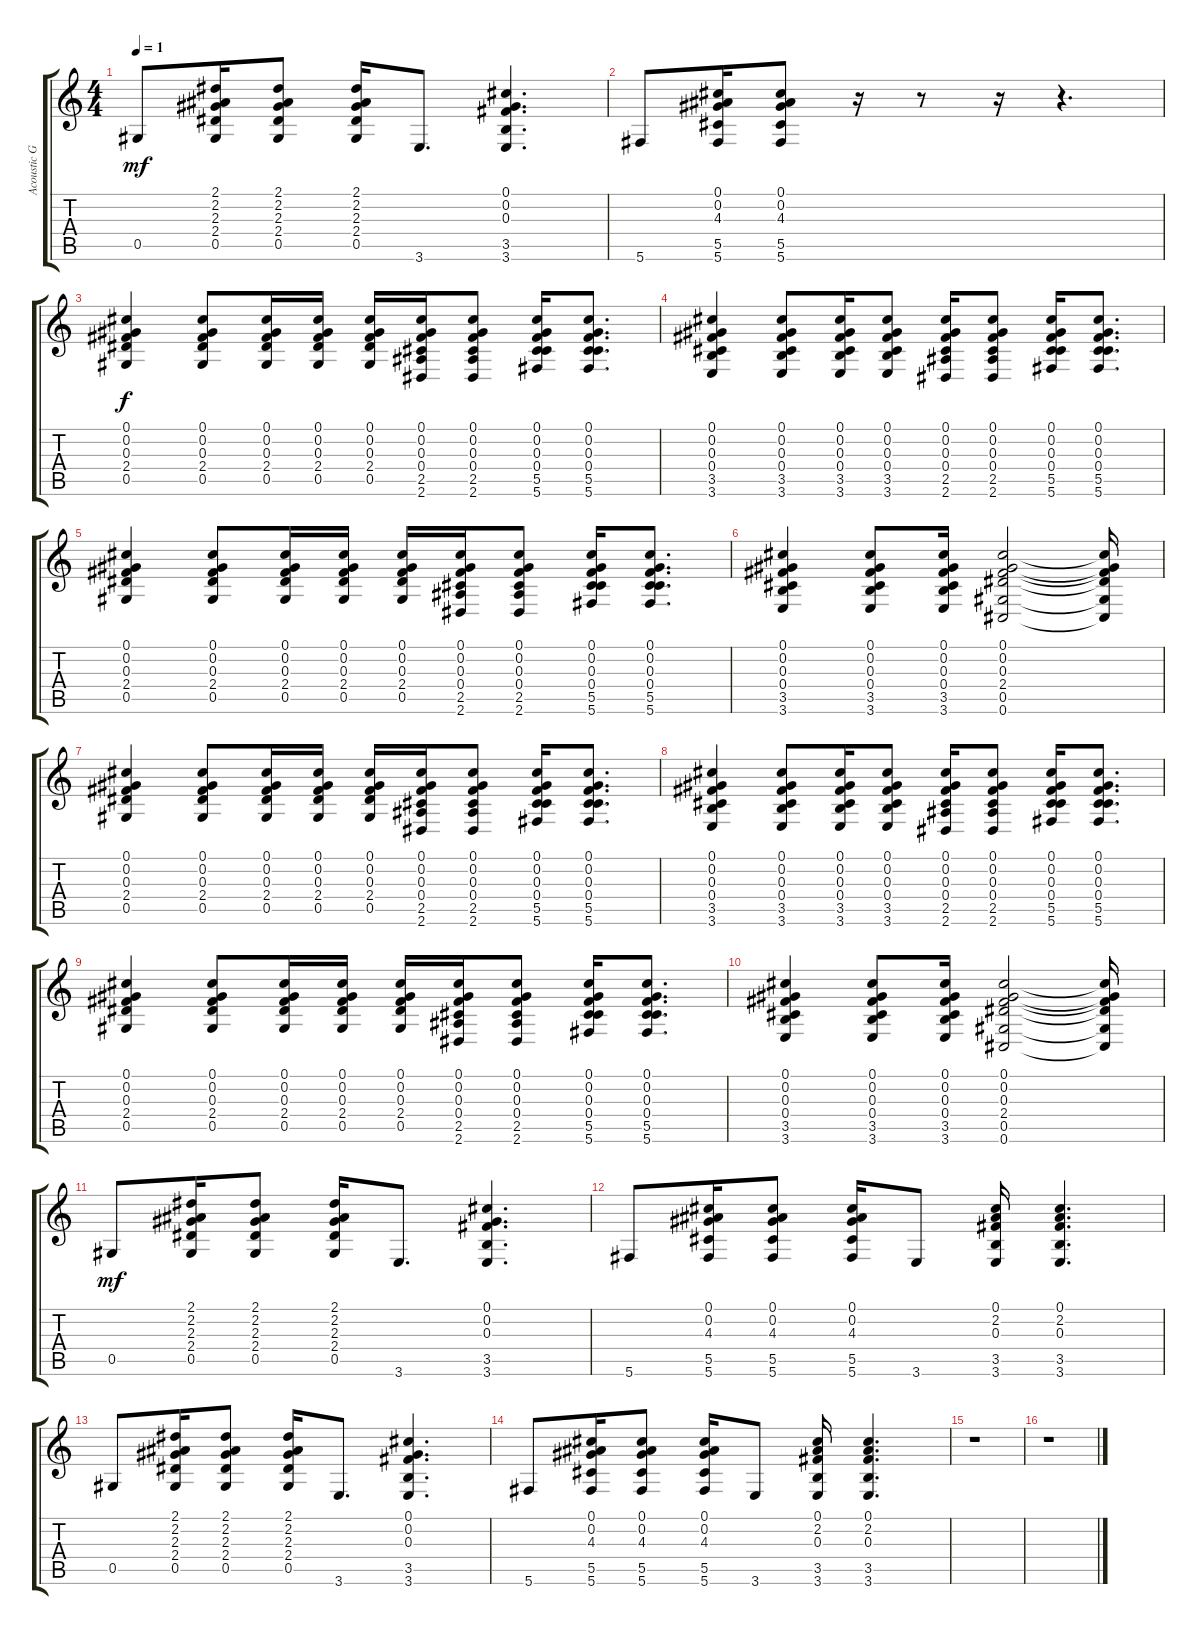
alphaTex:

\track ("Acoustic Guitar" "Acoustic G") {instrument acousticguitarsteel}
\staff {score tabs}
\tuning (Db4 Ab3 Gb3 Db3 Ab2 Db2) {hide}
\ts (4 4)
\tempo 1
\clef g2
\ks c
0.5.8{dy mf} (2.1 2.2 2.3 2.4 0.5).16 (2.1 2.2 2.3 2.4 0.5).8 (2.1 2.2 2.3 2.4 0.5).16 3.6.8{d} (0.1 0.2 0.3 3.5 3.6).4{d} |
5.6.8 (0.1 0.2 4.3 5.5 5.6).16 (0.1 0.2 4.3 5.5 5.6).8 r.16 r.8 r.16 r.4{d} |
(0.1 0.2 0.3 2.4 0.5).4{dy f} (0.1 0.2 0.3 2.4 0.5).8 (0.1 0.2 0.3 2.4 0.5).16 (0.1 0.2 0.3 2.4 0.5).16 (0.1 0.2 0.3 2.4 0.5).16 (0.1 0.2 0.3 0.4 2.5 2.6).16 (0.1 0.2 0.3 0.4 2.5 2.6).8 (0.1 0.2 0.3 0.4 5.5 5.6).16 (0.1 0.2 0.3 0.4 5.5 5.6).8{d} |
(0.1 0.2 0.3 0.4 3.5 3.6).4 (0.1 0.2 0.3 0.4 3.5 3.6).8 (0.1 0.2 0.3 0.4 3.5 3.6).16 (0.1 0.2 0.3 0.4 3.5 3.6).8 (0.1 0.2 0.3 0.4 2.5 2.6).16 (0.1 0.2 0.3 0.4 2.5 2.6).8 (0.1 0.2 0.3 0.4 5.5 5.6).16 (0.1 0.2 0.3 0.4 5.5 5.6).8{d} |
(0.1 0.2 0.3 2.4 0.5).4 (0.1 0.2 0.3 2.4 0.5).8 (0.1 0.2 0.3 2.4 0.5).16 (0.1 0.2 0.3 2.4 0.5).16 (0.1 0.2 0.3 2.4 0.5).16 (0.1 0.2 0.3 0.4 2.5 2.6).16 (0.1 0.2 0.3 0.4 2.5 2.6).8 (0.1 0.2 0.3 0.4 5.5 5.6).16 (0.1 0.2 0.3 0.4 5.5 5.6).8{d} |
(0.1 0.2 0.3 0.4 3.5 3.6).4 (0.1 0.2 0.3 0.4 3.5 3.6).8 (0.1 0.2 0.3 0.4 3.5 3.6).16 (0.1 0.2 0.3 2.4 0.5 0.6).2 (0.1{t} 0.2{t} 0.3{t} 2.4{t} 0.5{t} 0.6{t}).16 |
(0.1 0.2 0.3 2.4 0.5).4 (0.1 0.2 0.3 2.4 0.5).8 (0.1 0.2 0.3 2.4 0.5).16 (0.1 0.2 0.3 2.4 0.5).16 (0.1 0.2 0.3 2.4 0.5).16 (0.1 0.2 0.3 0.4 2.5 2.6).16 (0.1 0.2 0.3 0.4 2.5 2.6).8 (0.1 0.2 0.3 0.4 5.5 5.6).16 (0.1 0.2 0.3 0.4 5.5 5.6).8{d} |
(0.1 0.2 0.3 0.4 3.5 3.6).4 (0.1 0.2 0.3 0.4 3.5 3.6).8 (0.1 0.2 0.3 0.4 3.5 3.6).16 (0.1 0.2 0.3 0.4 3.5 3.6).8 (0.1 0.2 0.3 0.4 2.5 2.6).16 (0.1 0.2 0.3 0.4 2.5 2.6).8 (0.1 0.2 0.3 0.4 5.5 5.6).16 (0.1 0.2 0.3 0.4 5.5 5.6).8{d} |
(0.1 0.2 0.3 2.4 0.5).4 (0.1 0.2 0.3 2.4 0.5).8 (0.1 0.2 0.3 2.4 0.5).16 (0.1 0.2 0.3 2.4 0.5).16 (0.1 0.2 0.3 2.4 0.5).16 (0.1 0.2 0.3 0.4 2.5 2.6).16 (0.1 0.2 0.3 0.4 2.5 2.6).8 (0.1 0.2 0.3 0.4 5.5 5.6).16 (0.1 0.2 0.3 0.4 5.5 5.6).8{d} |
(0.1 0.2 0.3 0.4 3.5 3.6).4 (0.1 0.2 0.3 0.4 3.5 3.6).8 (0.1 0.2 0.3 0.4 3.5 3.6).16 (0.1 0.2 0.3 2.4 0.5 0.6).2 (0.1{t} 0.2{t} 0.3{t} 2.4{t} 0.5{t} 0.6{t}).16 |
0.5.8{dy mf} (2.1 2.2 2.3 2.4 0.5).16 (2.1 2.2 2.3 2.4 0.5).8 (2.1 2.2 2.3 2.4 0.5).16 3.6.8{d} (0.1 0.2 0.3 3.5 3.6).4{d} |
5.6.8 (0.1 0.2 4.3 5.5 5.6).16 (0.1 0.2 4.3 5.5 5.6).8 (0.1 0.2 4.3 5.5 5.6).16 3.6.8 (0.1 2.2 0.3 3.5 3.6).16 (0.1 2.2 0.3 3.5 3.6).4{d} |
0.5.8 (2.1 2.2 2.3 2.4 0.5).16 (2.1 2.2 2.3 2.4 0.5).8 (2.1 2.2 2.3 2.4 0.5).16 3.6.8{d} (0.1 0.2 0.3 3.5 3.6).4{d} |
5.6.8 (0.1 0.2 4.3 5.5 5.6).16 (0.1 0.2 4.3 5.5 5.6).8 (0.1 0.2 4.3 5.5 5.6).16 3.6.8 (0.1 2.2 0.3 3.5 3.6).16 (0.1 2.2 0.3 3.5 3.6).4{d} |
r.1 |
r.1
